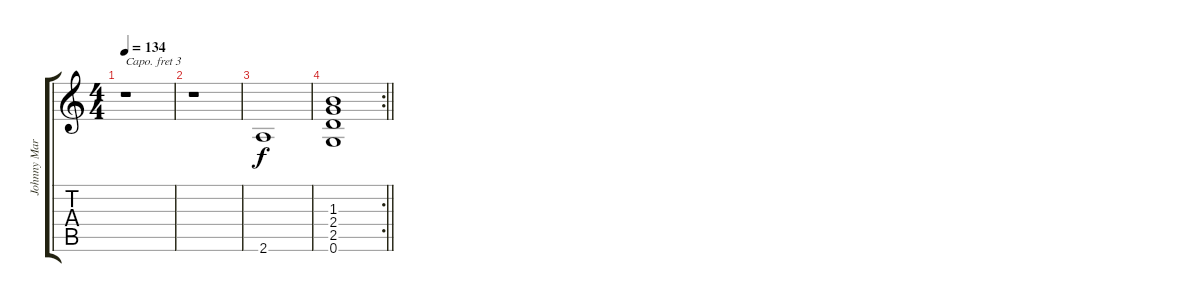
\track ("Johnny Marr" "Johnny Mar") {instrument distortionguitar}
\staff {score tabs}
\capo 3
\tuning (E4 B3 G3 D3 A2 E2) {hide}
\ts (4 4)
\tempo 134
\clef g2
\ks c
r.1{dy f} |
r.1 |
2.6.1 |
\rc 2
\barLineRight lightlight
(1.3 2.4 2.5 0.6).1
